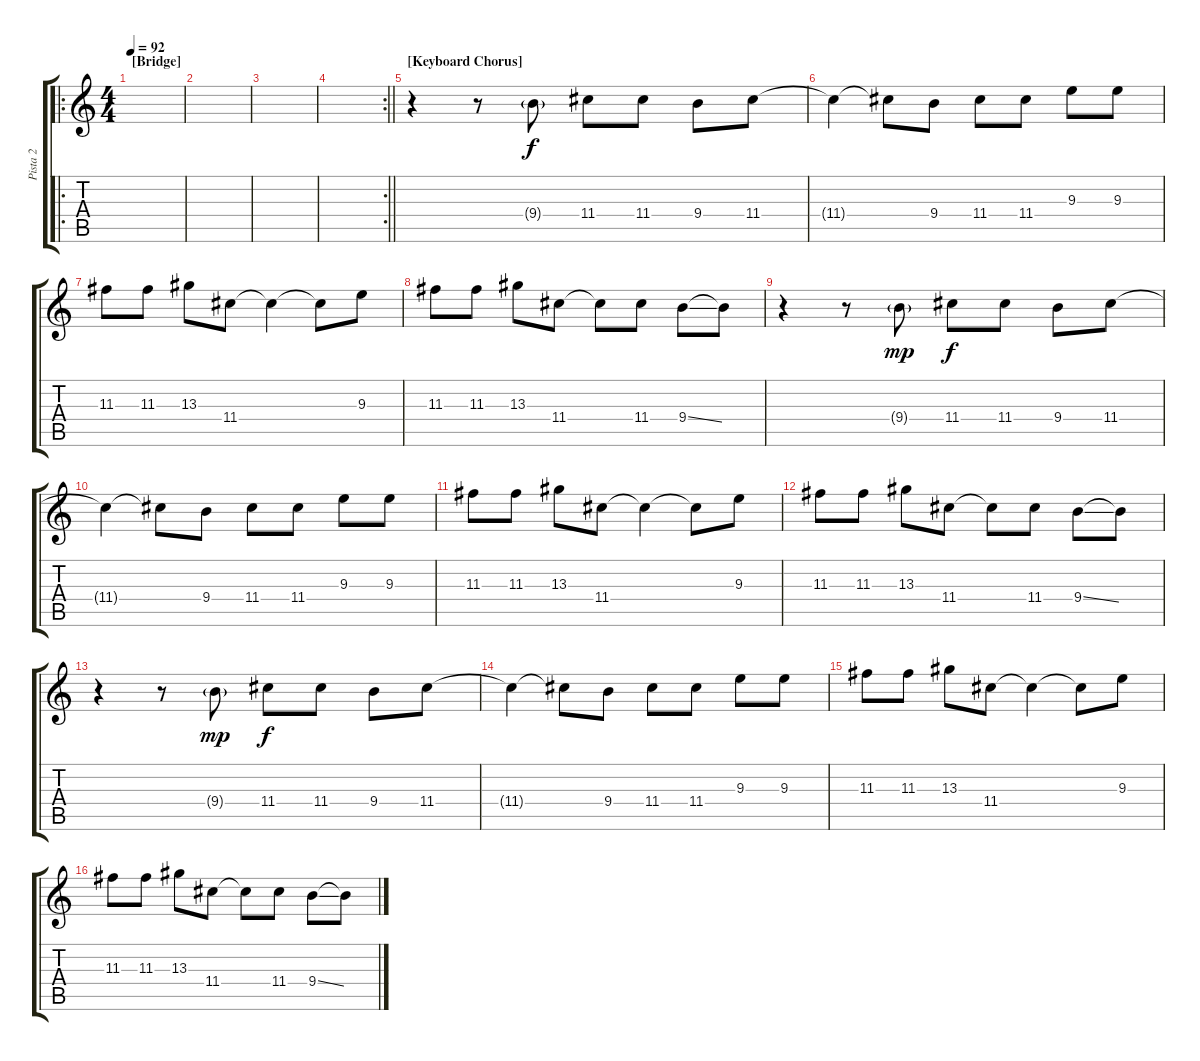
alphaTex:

\track ("Pista 2" "Pista 2") {instrument electricguitarjazz}
\staff {score tabs}
\tuning (E4 B3 G3 D3 A2 E2) {hide}
\ro
\ts (4 4)
\section ("" "[Bridge]")
\tempo 92
\clef g2
\ks c
|
|
|
\rc 2
\barLineRight lightlight
|
\section ("" "[Keyboard Chorus]")
r.4 r.8 9.4{g}.8 11.4.8{dy f} 11.4.8 9.4.8 11.4.8 |
11.4{t}.4 11.4{t}.8 9.4.8 11.4.8 11.4.8 9.3.8 9.3.8 |
11.3.8 11.3.8 13.3.8 11.4.8 11.4{t}.4 11.4{t}.8 9.3.8 |
11.3.8 11.3.8 13.3.8 11.4.8 11.4{t}.8 11.4.8 9.4{ss}.8 9.4{t}.8 |
r.4 r.8 9.4{g}.8{dy mp} 11.4.8{dy f} 11.4.8 9.4.8 11.4.8 |
11.4{t}.4 11.4{t}.8 9.4.8 11.4.8 11.4.8 9.3.8 9.3.8 |
11.3.8 11.3.8 13.3.8 11.4.8 11.4{t}.4 11.4{t}.8 9.3.8 |
11.3.8 11.3.8 13.3.8 11.4.8 11.4{t}.8 11.4.8 9.4{ss}.8 9.4{t}.8 |
r.4 r.8 9.4{g}.8{dy mp} 11.4.8{dy f} 11.4.8 9.4.8 11.4.8 |
11.4{t}.4 11.4{t}.8 9.4.8 11.4.8 11.4.8 9.3.8 9.3.8 |
11.3.8 11.3.8 13.3.8 11.4.8 11.4{t}.4 11.4{t}.8 9.3.8 |
11.3.8 11.3.8 13.3.8 11.4.8 11.4{t}.8 11.4.8 9.4{ss}.8 9.4{t}.8
